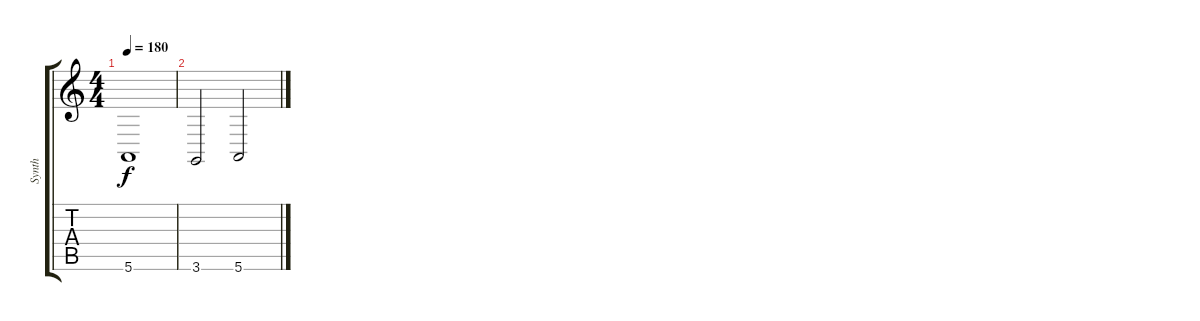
\track ("Synth" "Synth") {instrument synthbrass2}
\staff {score tabs}
\tuning (E4 B3 G3 D3 A2 E2) {hide}
\ts (4 4)
\tempo 180
\clef g2
\ks c
5.6.1{dy f} |
3.6.2 5.6.2
